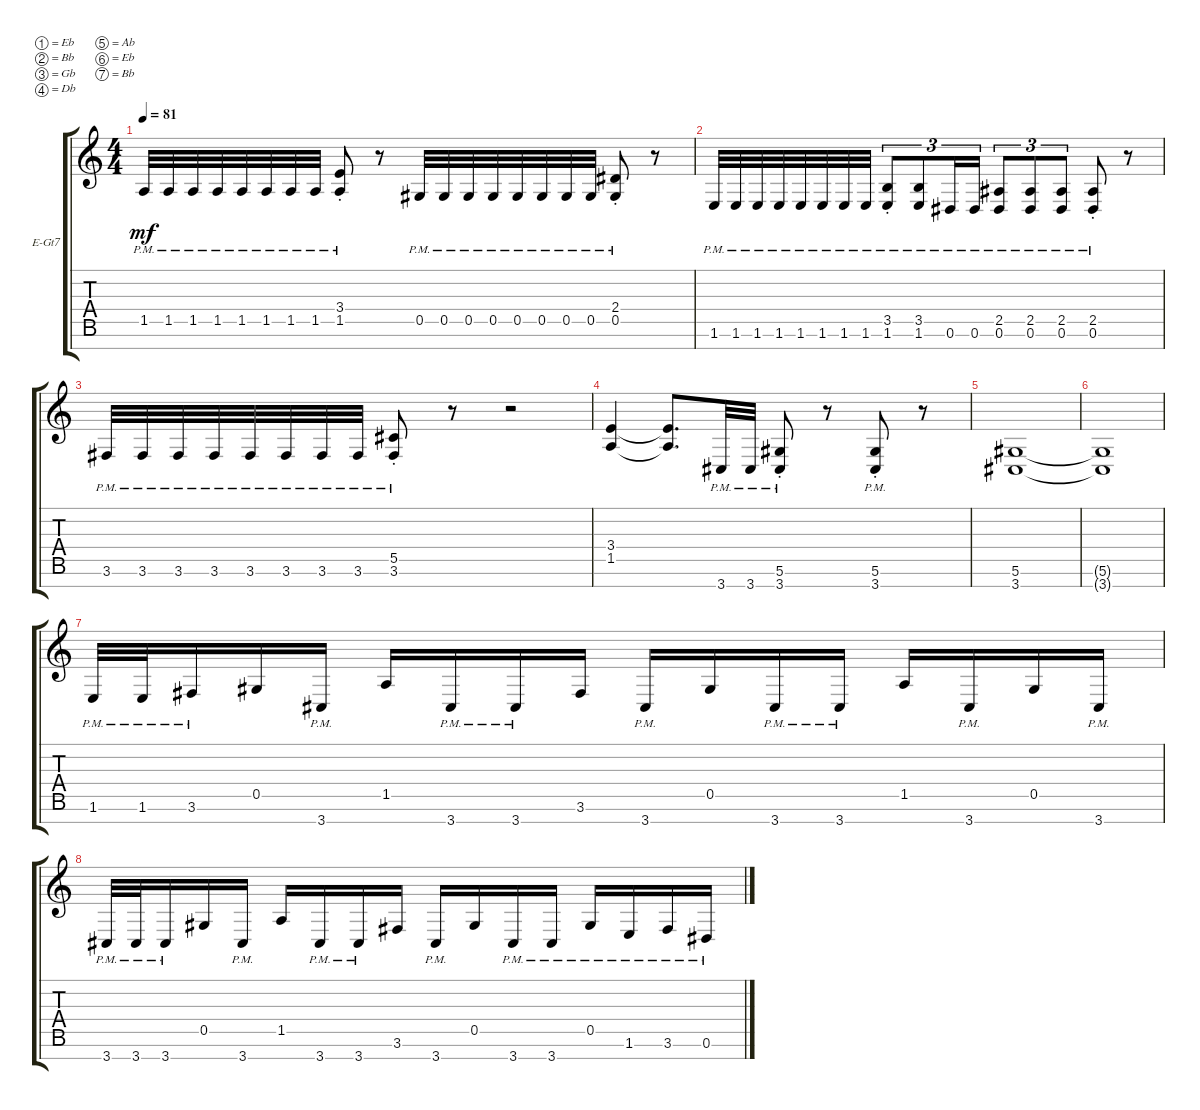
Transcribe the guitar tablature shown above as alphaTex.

\defaultSystemsLayout 4
\bracketExtendMode groupsimilarinstruments
\firstSystemTrackNameOrientation horizontal
\otherSystemsTrackNameOrientation horizontal
\track ("Electric Guitar" "E-Gt7") {multiBarRest instrument overdrivenguitar}
\staff {score tabs}
\tuning (Eb4 Bb3 Gb3 Db3 Ab2 Eb2 Bb1)
\ts (4 4)
\tempo 81
\clef g2
\ks c
1.5{pm}.32{dy mf} 1.5{pm}.32 1.5{pm}.32 1.5{pm}.32 1.5{pm}.32 1.5{pm}.32 1.5{pm}.32 1.5{pm}.32 (1.5{pm st} 3.4{pm st}).8 r.8 0.5{pm}.32 0.5{pm}.32 0.5{pm}.32 0.5{pm}.32 0.5{pm}.32 0.5{pm}.32 0.5{pm}.32 0.5{pm}.32 (0.5{pm st} 2.4{pm st}).8 r.8 |
1.6{pm}.32 1.6{pm}.32 1.6{pm}.32 1.6{pm}.32 1.6{pm}.32 1.6{pm}.32 1.6{pm}.32 1.6{pm}.32 (3.5{pm st} 1.6{pm}).8{tu (3 2)} (1.6{pm} 3.5{pm}).8{tu (3 2)} 0.6{pm}.16{tu (3 2)} 0.6{pm}.16{tu (3 2) beam split} (0.6{pm} 2.5{pm}).8{tu (3 2)} (0.6{pm} 2.5{pm}).8{tu (3 2)} (0.6{pm} 2.5{pm}).8{tu (3 2)} (0.6{pm st} 2.5{pm st}).8 r.8 |
3.6{pm}.32 3.6{pm}.32 3.6{pm}.32 3.6{pm}.32 3.6{pm}.32 3.6{pm}.32 3.6{pm}.32 3.6{pm}.32 (3.6{pm st} 5.5{pm st}).8 r.8 r.2 |
(1.5 3.4).4 (3.4{t} 1.5{t}).8{d} 3.7{pm}.32 3.7{pm}.32 (5.6{pm st} 3.7{pm st}).8 r.8 (5.6{pm st} 3.7{pm st}).8 r.8 |
(3.7 5.6).1 |
(5.6{t} 3.7{t}).1 |
1.6{pm}.32 1.6{pm}.32 3.6{pm}.16 0.5.16 3.7{pm}.16 1.5.16 3.7{pm}.16 3.7{pm}.16 3.6.16 3.7{pm}.16 0.5.16 3.7{pm}.16 3.7{pm}.16 1.5.16 3.7{pm}.16 0.5.16 3.7{pm}.16 |
3.7{pm}.32 3.7{pm}.32 3.7{pm}.16 0.5.16 3.7{pm}.16 1.5.16 3.7{pm}.16 3.7{pm}.16 3.6.16 3.7{pm}.16 0.5.16 3.7{pm}.16 3.7{pm}.16 0.5{pm}.16 1.6{pm}.16 3.6{pm}.16 0.6{pm}.16
